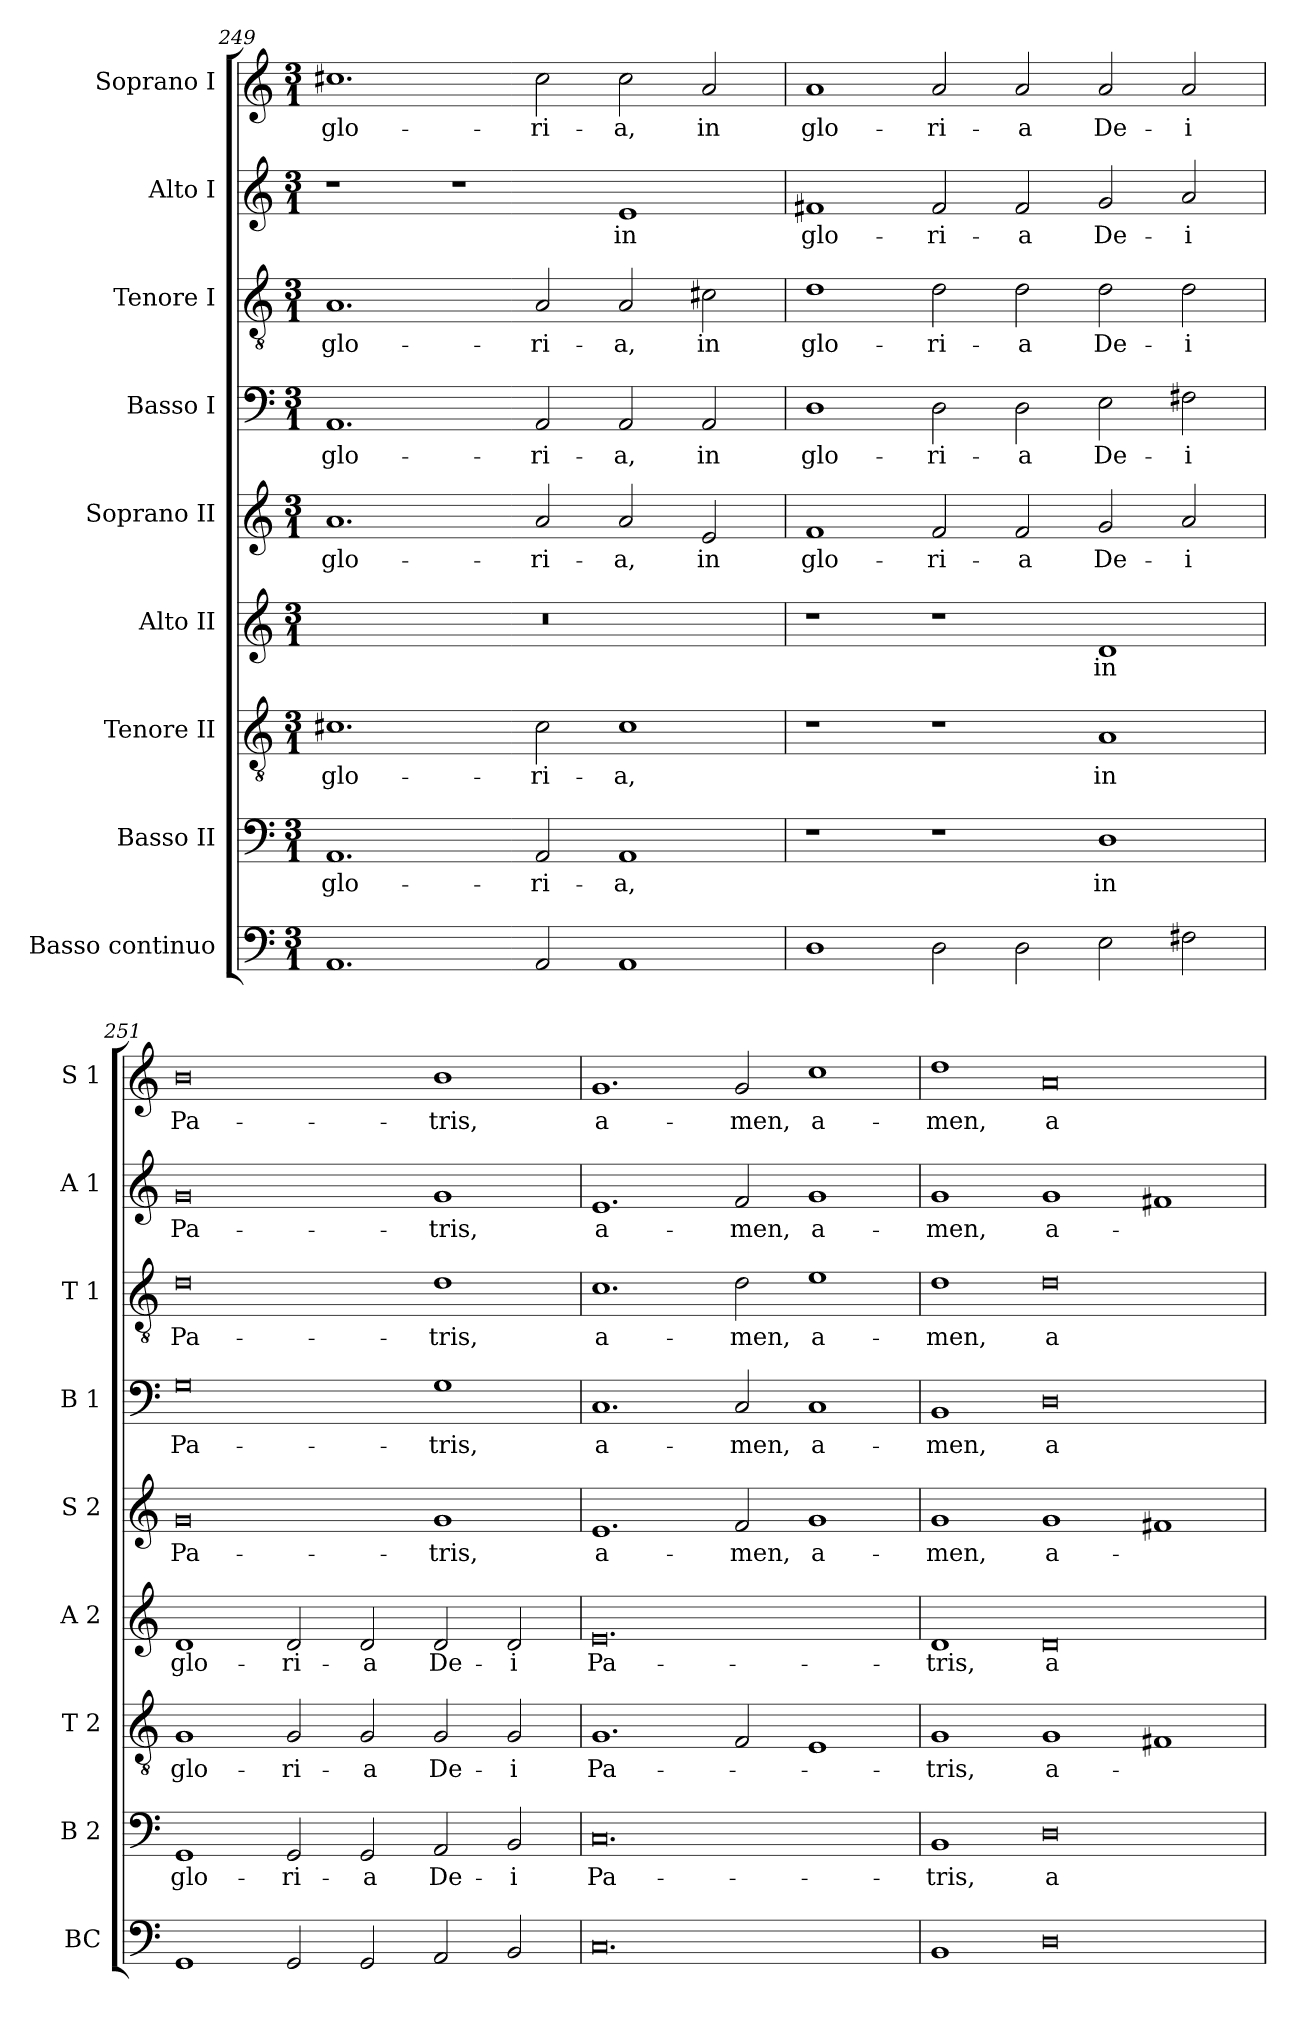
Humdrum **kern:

**kern	**kern	**text	**kern	**text	**kern	**text	**kern	**text	**kern	**text	**kern	**text	**kern	**text	**kern	**text
*part9	*part8	*part8	*part7	*part7	*part6	*part6	*part5	*part5	*part4	*part4	*part3	*part3	*part2	*part2	*part1	*part1
*staff9	*staff8	*staff8	*staff7	*staff7	*staff6	*staff6	*staff5	*staff5	*staff4	*staff4	*staff3	*staff3	*staff2	*staff2	*staff1	*staff1
*I"Basso continuo	*I"Basso II	*	*I"Tenore II	*	*I"Alto II	*	*I"Soprano II	*	*I"Basso I	*	*I"Tenore I	*	*I"Alto I	*	*I"Soprano I	*
*I'BC	*I'B 2	*	*I'T 2	*	*I'A 2	*	*I'S 2	*	*I'B 1	*	*I'T 1	*	*I'A 1	*	*I'S 1	*
*clefF4	*clefF4	*	*clefGv2	*	*clefG2	*	*clefG2	*	*clefF4	*	*clefGv2	*	*clefG2	*	*clefG2	*
*k[]	*k[]	*	*k[]	*	*k[]	*	*k[]	*	*k[]	*	*k[]	*	*k[]	*	*k[]	*
*C:	*C:	*	*C:	*	*C:	*	*C:	*	*C:	*	*C:	*	*C:	*	*C:	*
*M3/1	*M3/1	*	*M3/1	*	*M3/1	*	*M3/1	*	*M3/1	*	*M3/1	*	*M3/1	*	*M3/1	*
=249	=249	=249	=249	=249	=249	=249	=249	=249	=249	=249	=249	=249	=249	=249	=249	=249
!	!	!LO:LY:b	!	!LO:LY:b	!	!	!	!LO:LY:b	!	!LO:LY:b	!	!LO:LY:b	!	!	!	!LO:LY:b
1.AA	1.AA	glo-	1.c#X	glo-	0.r	.	1.a	glo-	1.AA	glo-	1.A	glo-	1r	.	1.cc#X	glo-
.	.	.	.	.	.	.	.	.	.	.	.	.	1r	.	.	.
!	!	!LO:LY:b	!	!LO:LY:b	!	!	!	!LO:LY:b	!	!LO:LY:b	!	!LO:LY:b	!	!	!	!LO:LY:b
2AA/	2AA/	-ri-	2c#\	-ri-	.	.	2a/	-ri-	2AA/	-ri-	2A/	-ri-	.	.	2cc#\	-ri-
!	!	!LO:LY:b	!	!LO:LY:b	!	!	!	!LO:LY:b	!	!LO:LY:b	!	!LO:LY:b	!	!LO:LY:b	!	!LO:LY:b
1AA	1AA	-a,	1c#	-a,	.	.	2a/	-a,	2AA/	-a,	2A/	-a,	1e	in	2cc#\	-a,
!	!	!	!	!	!	!	!	!LO:LY:b	!	!LO:LY:b	!	!LO:LY:b	!	!	!	!LO:LY:b
.	.	.	.	.	.	.	2e/	in	2AA/	in	2c#X\	in	.	.	2a/	in
!!LO:PB:g=z
=250	=250	=250	=250	=250	=250	=250	=250	=250	=250	=250	=250	=250	=250	=250	=250	=250
!	!	!	!	!	!	!	!	!LO:LY:b	!	!LO:LY:b	!	!LO:LY:b	!	!LO:LY:b	!	!LO:LY:b
1D	1r	.	1r	.	1r	.	1f	glo-	1D	glo-	1d	glo-	1f#X	glo-	1a	glo-
!	!	!	!	!	!	!	!	!LO:LY:b	!	!LO:LY:b	!	!LO:LY:b	!	!LO:LY:b	!	!LO:LY:b
2D\	1r	.	1r	.	1r	.	2f/	-ri-	2D\	-ri-	2d\	-ri-	2f#/	-ri-	2a/	-ri-
!	!	!	!	!	!	!	!	!LO:LY:b	!	!LO:LY:b	!	!LO:LY:b	!	!LO:LY:b	!	!LO:LY:b
2D\	.	.	.	.	.	.	2f/	-a	2D\	-a	2d\	-a	2f#/	-a	2a/	-a
!	!	!LO:LY:b	!	!LO:LY:b	!	!LO:LY:b	!	!LO:LY:b	!	!LO:LY:b	!	!LO:LY:b	!	!LO:LY:b	!	!LO:LY:b
2E\	1D	in	1A	in	1d	in	2g/	De-	2E\	De-	2d\	De-	2g/	De-	2a/	De-
!	!	!	!	!	!	!	!	!LO:LY:b	!	!LO:LY:b	!	!LO:LY:b	!	!LO:LY:b	!	!LO:LY:b
2F#X\	.	.	.	.	.	.	2a/	-i	2F#X\	-i	2d\	-i	2a/	-i	2a/	-i
=251	=251	=251	=251	=251	=251	=251	=251	=251	=251	=251	=251	=251	=251	=251	=251	=251
!	!	!LO:LY:b	!	!LO:LY:b	!	!LO:LY:b	!	!LO:LY:b	!	!LO:LY:b	!	!LO:LY:b	!	!LO:LY:b	!	!LO:LY:b
1GG	1GG	glo-	1G	glo-	1d	glo-	0g	Pa-	0G	Pa-	0d	Pa-	0g	Pa-	0b	Pa-
!	!	!LO:LY:b	!	!LO:LY:b	!	!LO:LY:b	!	!	!	!	!	!	!	!	!	!
2GG/	2GG/	-ri-	2G/	-ri-	2d/	-ri-	.	.	.	.	.	.	.	.	.	.
!	!	!LO:LY:b	!	!LO:LY:b	!	!LO:LY:b	!	!	!	!	!	!	!	!	!	!
2GG/	2GG/	-a	2G/	-a	2d/	-a	.	.	.	.	.	.	.	.	.	.
!	!	!LO:LY:b	!	!LO:LY:b	!	!LO:LY:b	!	!LO:LY:b	!	!LO:LY:b	!	!LO:LY:b	!	!LO:LY:b	!	!LO:LY:b
2AA/	2AA/	De-	2G/	De-	2d/	De-	1g	-tris,	1G	-tris,	1d	-tris,	1g	-tris,	1b	-tris,
!	!	!LO:LY:b	!	!LO:LY:b	!	!LO:LY:b	!	!	!	!	!	!	!	!	!	!
2BB/	2BB/	-i	2G/	-i	2d/	-i	.	.	.	.	.	.	.	.	.	.
=252	=252	=252	=252	=252	=252	=252	=252	=252	=252	=252	=252	=252	=252	=252	=252	=252
!	!	!LO:LY:b	!	!LO:LY:b	!	!LO:LY:b	!	!LO:LY:b	!	!LO:LY:b	!	!LO:LY:b	!	!LO:LY:b	!	!LO:LY:b
0.C	0.C	Pa-	1.G	Pa-	0.e	Pa-	1.e	a-	1.C	a-	1.c	a-	1.e	a-	1.g	a-
!	!	!	!	!	!	!	!	!LO:LY:b	!	!LO:LY:b	!	!LO:LY:b	!	!LO:LY:b	!	!LO:LY:b
.	.	.	2F/	.	.	.	2f/	-men,	2C/	-men,	2d\	-men,	2f/	-men,	2g/	-men,
!	!	!	!	!	!	!	!	!LO:LY:b	!	!LO:LY:b	!	!LO:LY:b	!	!LO:LY:b	!	!LO:LY:b
.	.	.	1E	.	.	.	1g	a-	1C	a-	1e	a-	1g	a-	1cc	a-
=253	=253	=253	=253	=253	=253	=253	=253	=253	=253	=253	=253	=253	=253	=253	=253	=253
!	!	!LO:LY:b	!	!LO:LY:b	!	!LO:LY:b	!	!LO:LY:b	!	!LO:LY:b	!	!LO:LY:b	!	!LO:LY:b	!	!LO:LY:b
1BB	1BB	-tris,	1G	-tris,	1d	-tris,	1g	-men,	1BB	-men,	1d	-men,	1g	-men,	1dd	-men,
!	!	!LO:LY:b	!	!LO:LY:b	!	!LO:LY:b	!	!LO:LY:b	!	!LO:LY:b	!	!LO:LY:b	!	!LO:LY:b	!	!LO:LY:b
0D	0D	a-	1G	a-	0d	a-	1g	a-	0D	a-	0d	a-	1g	a-	0a	a-
.	.	.	1F#X	.	.	.	1f#X	.	.	.	.	.	1f#X	.	.	.
=	=	=	=	=	=	=	=	=	=	=	=	=	=	=	=	=
*-	*-	*-	*-	*-	*-	*-	*-	*-	*-	*-	*-	*-	*-	*-	*-	*-
